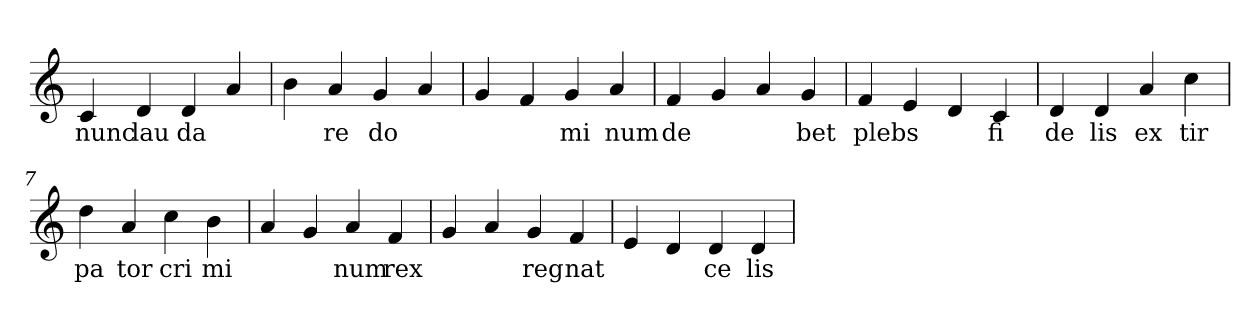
**kern	**text
*part1	*part1
*staff1	*staff1
*clefG2	*
=1	=1
4c	nunc
4d	lau
4d	da
4a	.
=2	=2
4b	.
4a	re
4g	do
4a	.
=3	=3
4g	.
4f	.
4g	mi
4a	num
=4	=4
4f	de
4g	.
4a	.
4g	bet
=5	=5
4f	plebs
4e	.
4d	.
4c	fi
=6	=6
4d	de
4d	lis
4a	ex
4cc	tir
=7	=7
4dd	pa
4a	tor
4cc	cri
4b	mi
=8	=8
4a	.
4g	.
4a	num
4f	rex
=9	=9
4g	.
4a	.
4g	reg
4f	nat
=10	=10
4e	.
4d	.
4d	ce
4d	lis
=	=
*-	*-
